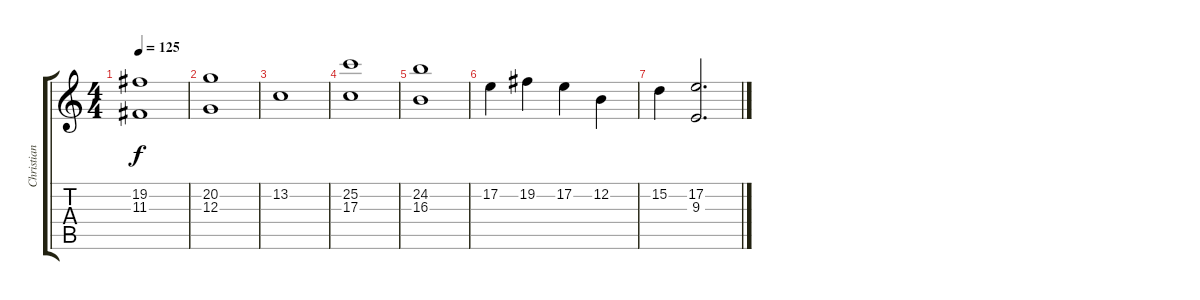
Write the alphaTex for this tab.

\track ("Christian L. (Keyboard)" "Christian ") {instrument stringensemble1}
\staff {score tabs}
\tuning (E4 B3 G3 D3 A2 E2) {hide}
\ts (4 4)
\tempo 125
\clef g2
\ks c
(19.2 11.3).1{dy f} |
(20.2 12.3).1 |
13.2.1 |
(25.2 17.3).1 |
(24.2 16.3).1 |
17.2.4 19.2.4 17.2.4 12.2.4 |
15.2.4 (17.2 9.3).2{d}
